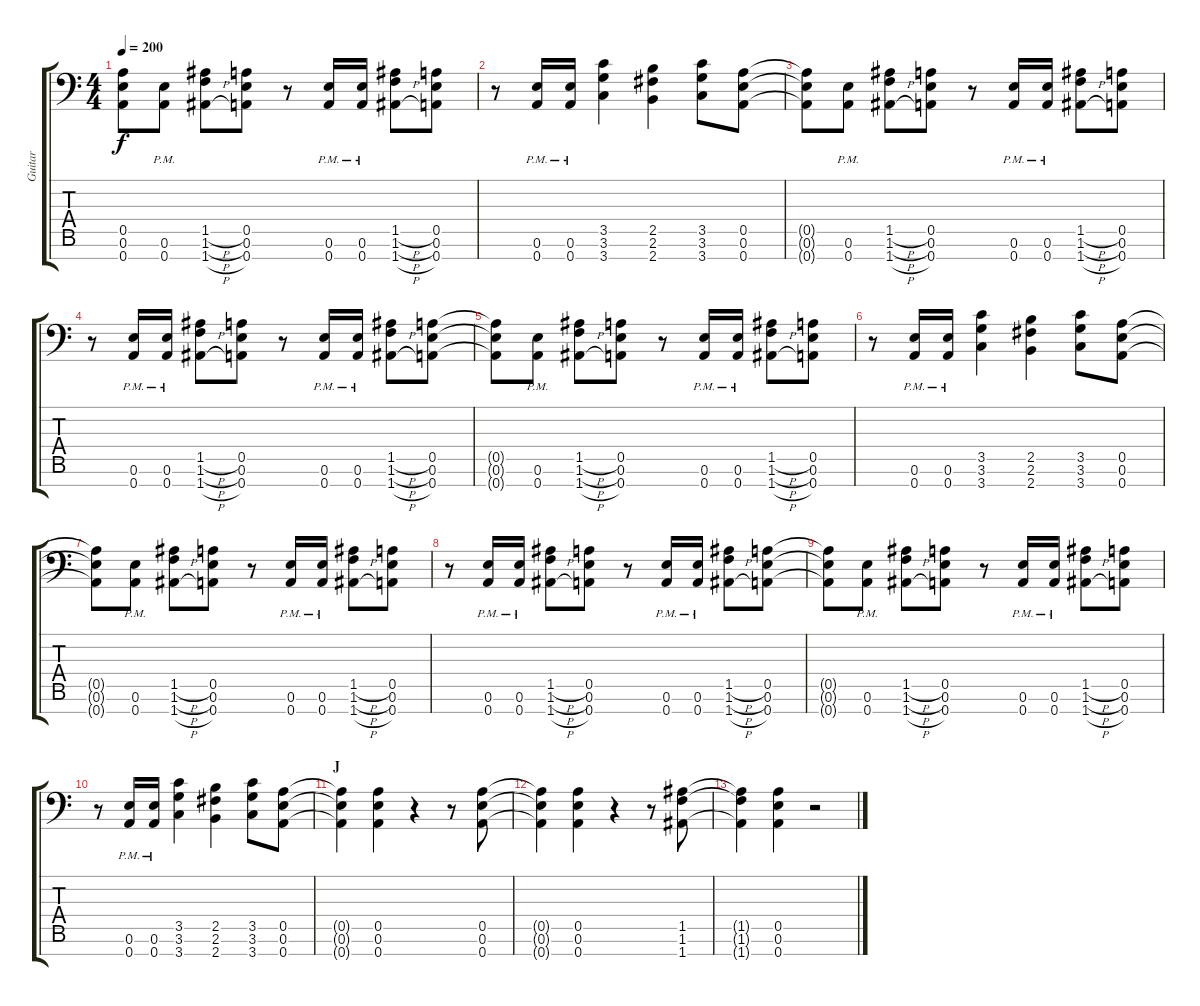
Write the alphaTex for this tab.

\track ("Guitar" "Guitar") {instrument distortionguitar}
\staff {score tabs}
\tuning (E4 B3 G3 D3 A2 E2 A1) {hide}
\ts (4 4)
\tempo 200
\clef f4
\ks c
(0.5{t} 0.6{t} 0.7{t}).8{dy f} (0.6{pm} 0.7{pm}).8 (1.5{h} 1.6{h} 1.7{h}).8 (0.5 0.6 0.7).8 r.8 (0.6{pm} 0.7{pm}).16 (0.6{pm} 0.7{pm}).16 (1.5{h} 1.6{h} 1.7{h}).8 (0.5 0.6 0.7).8 |
r.8 (0.6{pm} 0.7{pm}).16 (0.6{pm} 0.7{pm}).16 (3.5 3.6 3.7).4 (2.5 2.6 2.7).4 (3.5 3.6 3.7).8 (0.5 0.6 0.7).8 |
(0.5{t} 0.6{t} 0.7{t}).8 (0.6{pm} 0.7{pm}).8 (1.5{h} 1.6{h} 1.7{h}).8 (0.5 0.6 0.7).8 r.8 (0.6{pm} 0.7{pm}).16 (0.6{pm} 0.7{pm}).16 (1.5{h} 1.6{h} 1.7{h}).8 (0.5 0.6 0.7).8 |
r.8 (0.6{pm} 0.7{pm}).16 (0.6{pm} 0.7{pm}).16 (1.5{h} 1.6{h} 1.7{h}).8 (0.5 0.6 0.7).8 r.8 (0.6{pm} 0.7{pm}).16 (0.6{pm} 0.7{pm}).16 (1.5{h} 1.6{h} 1.7{h}).8 (0.5 0.6 0.7).8 |
(0.5{t} 0.6{t} 0.7{t}).8 (0.6{pm} 0.7{pm}).8 (1.5{h} 1.6{h} 1.7{h}).8 (0.5 0.6 0.7).8 r.8 (0.6{pm} 0.7{pm}).16 (0.6{pm} 0.7{pm}).16 (1.5{h} 1.6{h} 1.7{h}).8 (0.5 0.6 0.7).8 |
r.8 (0.6{pm} 0.7{pm}).16 (0.6{pm} 0.7{pm}).16 (3.5 3.6 3.7).4 (2.5 2.6 2.7).4 (3.5 3.6 3.7).8 (0.5 0.6 0.7).8 |
(0.5{t} 0.6{t} 0.7{t}).8 (0.6{pm} 0.7{pm}).8 (1.5{h} 1.6{h} 1.7{h}).8 (0.5 0.6 0.7).8 r.8 (0.6{pm} 0.7{pm}).16 (0.6{pm} 0.7{pm}).16 (1.5{h} 1.6{h} 1.7{h}).8 (0.5 0.6 0.7).8 |
r.8 (0.6{pm} 0.7{pm}).16 (0.6{pm} 0.7{pm}).16 (1.5{h} 1.6{h} 1.7{h}).8 (0.5 0.6 0.7).8 r.8 (0.6{pm} 0.7{pm}).16 (0.6{pm} 0.7{pm}).16 (1.5{h} 1.6{h} 1.7{h}).8 (0.5 0.6 0.7).8 |
(0.5{t} 0.6{t} 0.7{t}).8 (0.6{pm} 0.7{pm}).8 (1.5{h} 1.6{h} 1.7{h}).8 (0.5 0.6 0.7).8 r.8 (0.6{pm} 0.7{pm}).16 (0.6{pm} 0.7{pm}).16 (1.5{h} 1.6{h} 1.7{h}).8 (0.5 0.6 0.7).8 |
r.8 (0.6{pm} 0.7{pm}).16 (0.6{pm} 0.7{pm}).16 (3.5 3.6 3.7).4 (2.5 2.6 2.7).4 (3.5 3.6 3.7).8 (0.5 0.6 0.7).8 |
\section ("" "J")
(0.5{t} 0.6{t} 0.7{t}).4 (0.5 0.6 0.7).4 r.4 r.8 (0.5 0.6 0.7).8 |
(0.5{t} 0.6{t} 0.7{t}).4 (0.5 0.6 0.7).4 r.4 r.8 (1.5 1.6 1.7).8 |
(1.5{t} 1.6{t} 1.7{t}).4 (0.5 0.6 0.7).4 r.2
